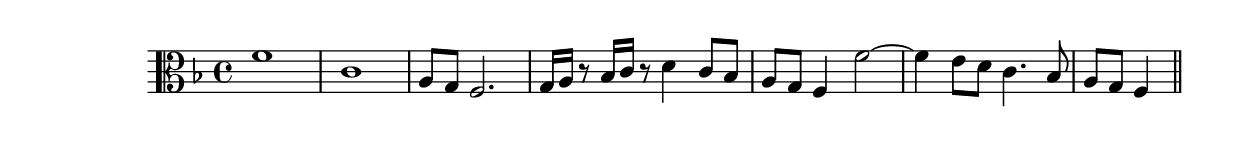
\version "2.19.49"
%{\header {
  title = "aria `Sancta Mater' from Stabat Mater"
  composer = "Pergolesi"
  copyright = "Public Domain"
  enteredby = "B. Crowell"
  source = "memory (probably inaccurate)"
}%}
\score{{\key f \major
    \time 4/4
    %{\tempo 4=100
%}\clef C
\transpose g f{    \relative g' {
     g1 | d1 | b8 a g2. | a16 b r8 c16 d r8 e4 d8 c | b a g4 g'2 ~ | g4 fis8 e d4. c8 | b8 a g 4 \bar "||"
}}
}}